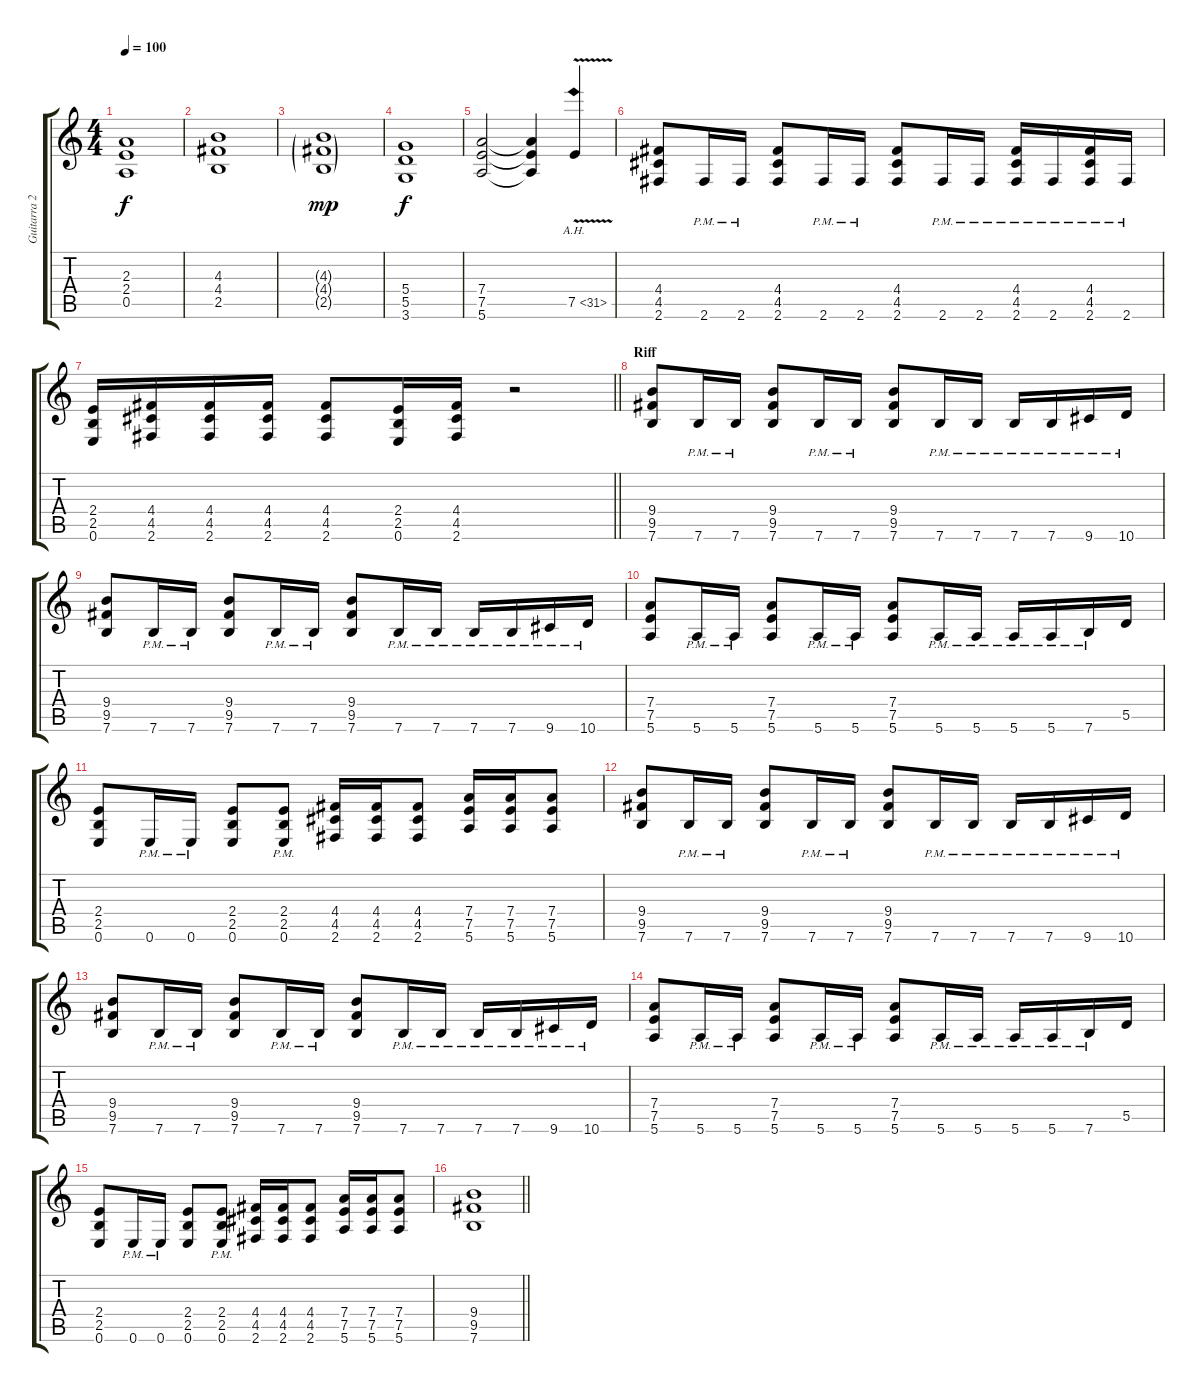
\track ("Guitarra 2" "Guitarra 2") {instrument distortionguitar}
\staff {score tabs}
\tuning (E4 B3 G3 D3 A2 E2) {hide}
\ts (4 4)
\tempo 100
\clef g2
\ks c
(2.3 2.4 0.5).1{dy f} |
(4.3 4.4 2.5).1 |
(4.3{g} 4.4{g} 2.5{g}).1{dy mp} |
(5.4 5.5 3.6).1{dy f} |
(7.4 7.5 5.6).2 (7.4{t} 7.5{t} 5.6{t}).4 7.5{ah 24 v}.4 |
(4.4 4.5 2.6).8 2.6{pm}.16 2.6{pm}.16 (4.4 4.5 2.6).8 2.6{pm}.16 2.6{pm}.16 (4.4 4.5 2.6).8 2.6{pm}.16 2.6{pm}.16 (4.4 4.5 2.6{pm}).16 2.6{pm}.16 (4.4 4.5 2.6{pm}).16 2.6{pm}.16 |
\barLineRight lightlight
(2.4 2.5 0.6).16 (4.4 4.5 2.6).16 (4.4 4.5 2.6).16 (4.4 4.5 2.6).16 (4.4 4.5 2.6).8 (2.4 2.5 0.6).16 (4.4 4.5 2.6).16 r.2 |
\section ("" "Riff")
(9.4 9.5 7.6).8 7.6{pm}.16 7.6{pm}.16 (9.4 9.5 7.6).8 7.6{pm}.16 7.6{pm}.16 (9.4 9.5 7.6).8 7.6{pm}.16 7.6{pm}.16 7.6{pm}.16 7.6{pm}.16 9.6{pm}.16 10.6{pm}.16 |
(9.4 9.5 7.6).8 7.6{pm}.16 7.6{pm}.16 (9.4 9.5 7.6).8 7.6{pm}.16 7.6{pm}.16 (9.4 9.5 7.6).8 7.6{pm}.16 7.6{pm}.16 7.6{pm}.16 7.6{pm}.16 9.6{pm}.16 10.6{pm}.16 |
(7.4 7.5 5.6).8 5.6{pm}.16 5.6{pm}.16 (7.4 7.5 5.6).8 5.6{pm}.16 5.6{pm}.16 (7.4 7.5 5.6).8 5.6{pm}.16 5.6{pm}.16 5.6{pm}.16 5.6{pm}.16 7.6{pm}.16 5.5.16 |
(2.4 2.5 0.6).8 0.6{pm}.16 0.6{pm}.16 (2.4 2.5 0.6).8 (2.4 2.5 0.6{pm}).8 (4.4 4.5 2.6).16 (4.4 4.5 2.6).16 (4.4 4.5 2.6).8 (7.4 7.5 5.6).16 (7.4 7.5 5.6).16 (7.4 7.5 5.6).8 |
(9.4 9.5 7.6).8 7.6{pm}.16 7.6{pm}.16 (9.4 9.5 7.6).8 7.6{pm}.16 7.6{pm}.16 (9.4 9.5 7.6).8 7.6{pm}.16 7.6{pm}.16 7.6{pm}.16 7.6{pm}.16 9.6{pm}.16 10.6{pm}.16 |
(9.4 9.5 7.6).8 7.6{pm}.16 7.6{pm}.16 (9.4 9.5 7.6).8 7.6{pm}.16 7.6{pm}.16 (9.4 9.5 7.6).8 7.6{pm}.16 7.6{pm}.16 7.6{pm}.16 7.6{pm}.16 9.6{pm}.16 10.6{pm}.16 |
(7.4 7.5 5.6).8 5.6{pm}.16 5.6{pm}.16 (7.4 7.5 5.6).8 5.6{pm}.16 5.6{pm}.16 (7.4 7.5 5.6).8 5.6{pm}.16 5.6{pm}.16 5.6{pm}.16 5.6{pm}.16 7.6{pm}.16 5.5.16 |
(2.4 2.5 0.6).8 0.6{pm}.16 0.6{pm}.16 (2.4 2.5 0.6).8 (2.4 2.5 0.6{pm}).8 (4.4 4.5 2.6).16 (4.4 4.5 2.6).16 (4.4 4.5 2.6).8 (7.4 7.5 5.6).16 (7.4 7.5 5.6).16 (7.4 7.5 5.6).8 |
\barLineRight lightlight
(9.4 9.5 7.6).1
